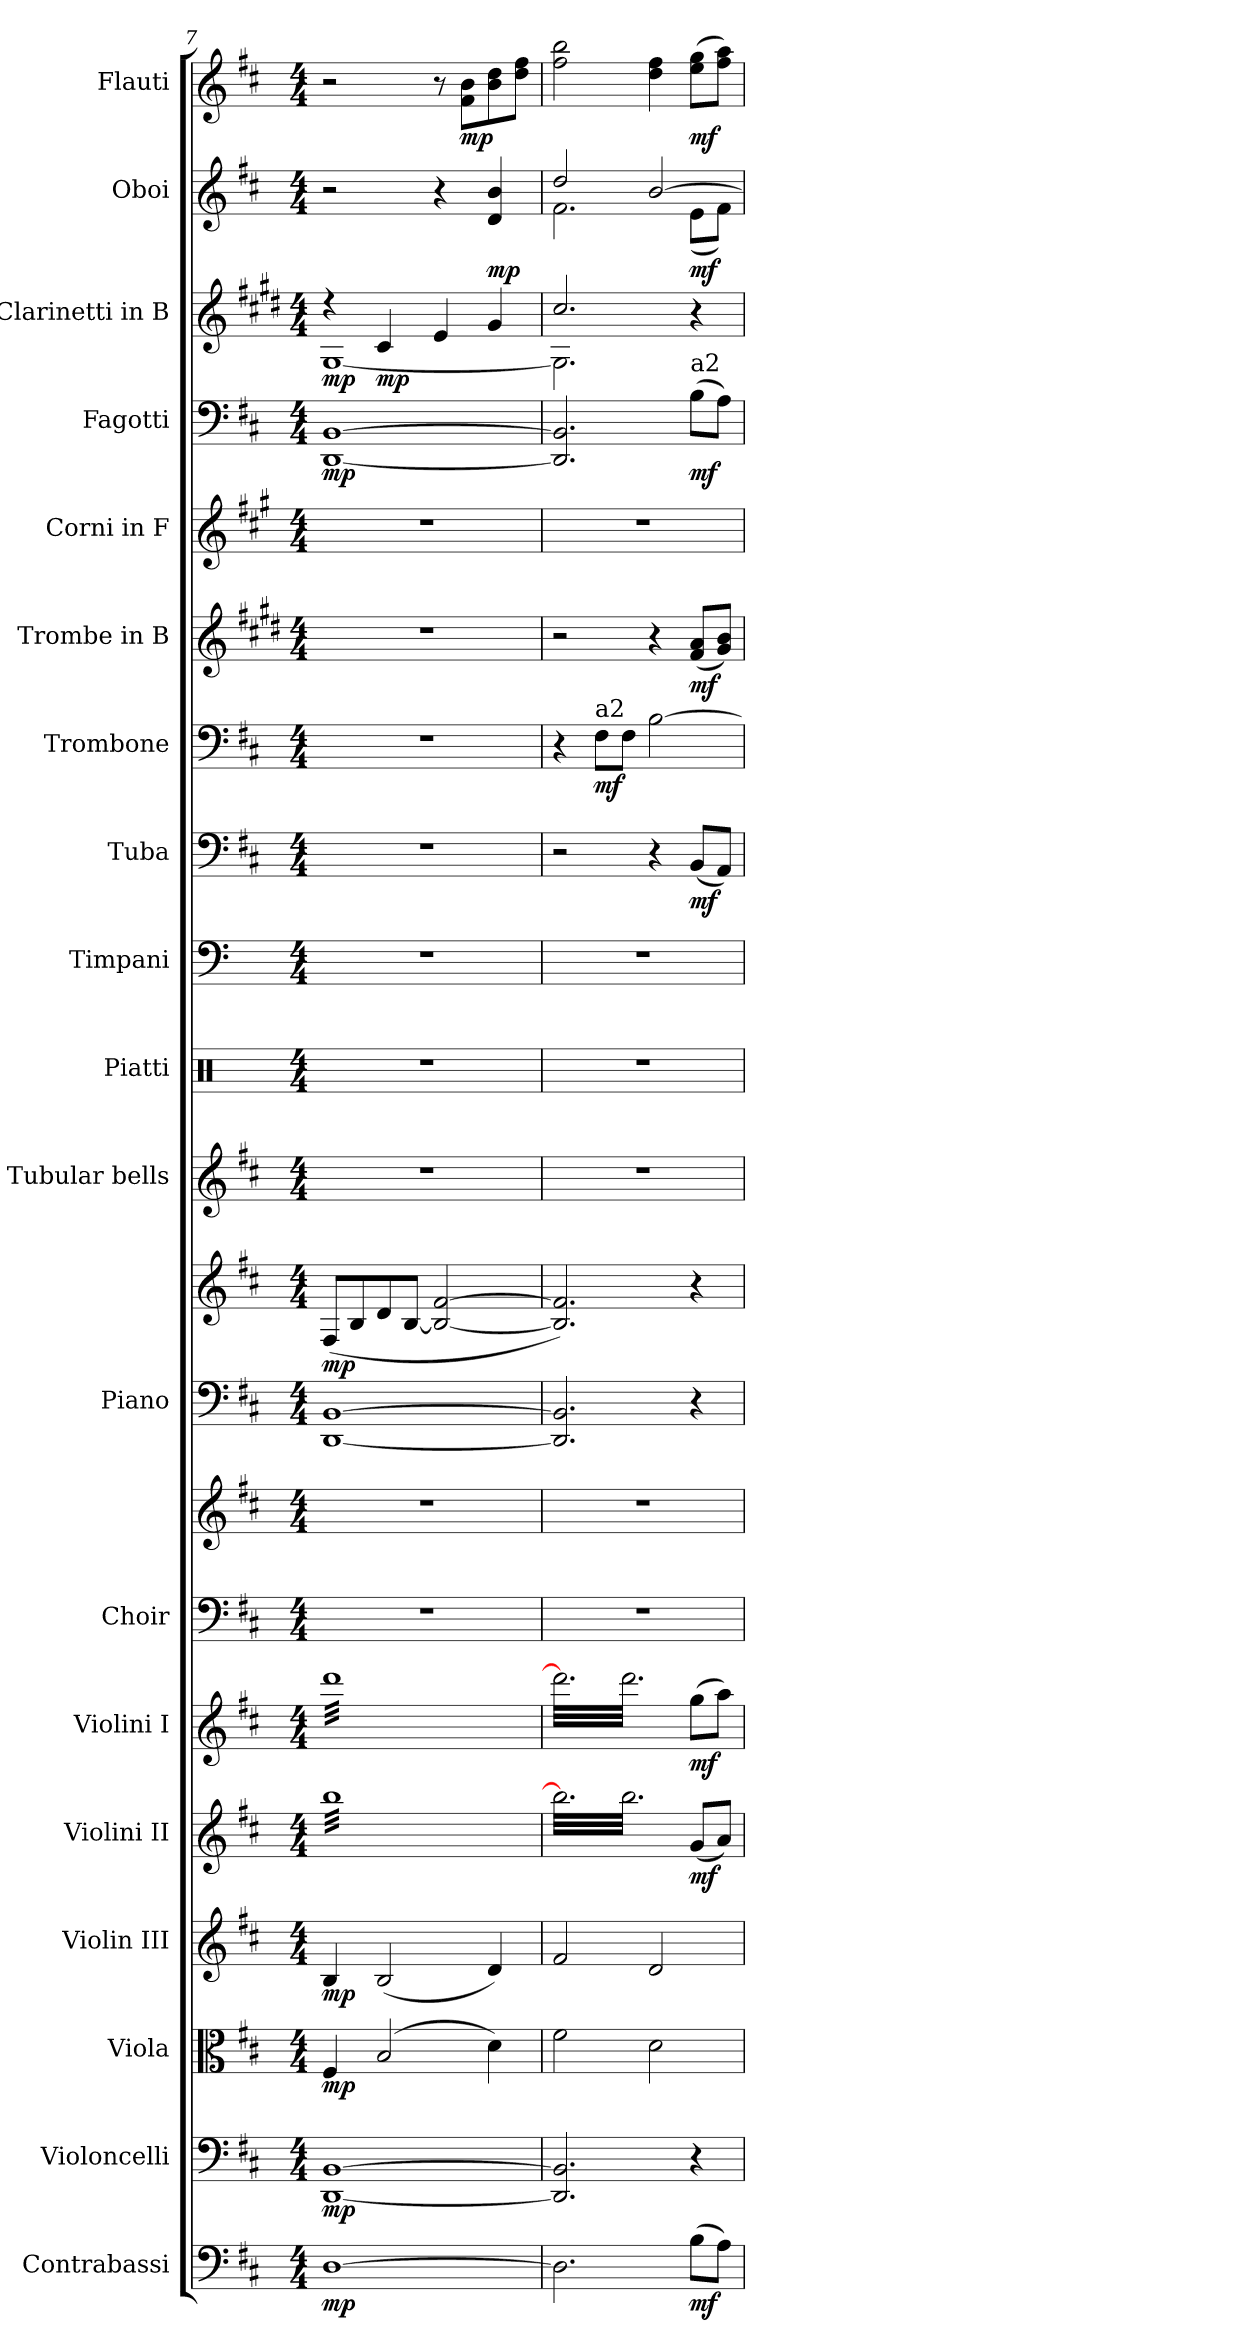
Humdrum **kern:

**kern	**dynam	**kern	**dynam	**kern	**dynam	**kern	**dynam	**kern	**dynam	**kern	**dynam	**kern	**kern	**kern	**kern	**dynam	**kern	**kern	**kern	**kern	**dynam	**kern	**dynam	**kern	**dynam	**kern	**kern	**dynam	**kern	**dynam	**kern	**dynam	**kern	**dynam
*part19	*part19	*part18	*part18	*part17	*part17	*part16	*part16	*part15	*part15	*part14	*part14	*part13	*part13	*part12	*part12	*part12	*part11	*part10	*part9	*part8	*part8	*part7	*part7	*part6	*part6	*part5	*part4	*part4	*part3	*part3	*part2	*part2	*part1	*part1
*staff21	*staff21	*staff20	*staff20	*staff19	*staff19	*staff18	*staff18	*staff17	*staff17	*staff16	*staff16	*staff15	*staff14	*staff13	*staff12	*staff12/13	*staff11	*staff10	*staff9	*staff8	*staff8	*staff7	*staff7	*staff6	*staff6	*staff5	*staff4	*staff4	*staff3	*staff3	*staff2	*staff2	*staff1	*staff1
*I"Contrabassi	*	*I"Violoncelli	*	*I"Viola	*	*I"Violin III	*	*I"Violini II	*	*I"Violini I	*	*I"Choir	*	*I"Piano	*	*	*I"Tubular bells	*I"Piatti	*I"Timpani	*I"Tuba	*	*I"Trombone	*	*I"Trombe in B	*	*I"Corni in F	*I"Fagotti	*	*I"Clarinetti in B	*	*I"Oboi	*	*I"Flauti	*
*	*	*	*	*	*	*I'Vln. II	*	*	*	*	*	*	*	*	*	*	*	*	*	*	*	*	*	*	*	*	*	*	*	*	*	*	*	*
*clefF4	*	*clefF4	*	*clefC3	*	*clefG2	*	*clefG2	*	*clefG2	*	*clefF4	*clefG2	*clefF4	*clefG2	*	*clefG2	*clefX	*clefF4	*clefF4	*	*clefF4	*	*clefG2	*	*clefG2	*clefF4	*	*clefG2	*	*clefG2	*	*clefG2	*
*ITrd7c12	*	*	*	*	*	*	*	*	*	*	*	*	*	*	*	*	*	*	*	*	*	*	*	*ITrd1c2	*	*ITrd4c7	*	*	*ITrd1c2	*	*	*	*	*
*k[f#c#]	*	*k[f#c#]	*	*k[f#c#]	*	*k[f#c#]	*	*k[f#c#]	*	*k[f#c#]	*	*k[f#c#]	*k[f#c#]	*k[f#c#]	*k[f#c#]	*	*k[f#c#]	*k[]	*k[]	*k[f#c#]	*	*k[f#c#]	*	*k[f#c#]	*	*k[f#c#]	*k[f#c#]	*	*k[f#c#]	*	*k[f#c#]	*	*k[f#c#]	*
*D:	*	*D:	*	*D:	*	*D:	*	*D:	*	*D:	*	*D:	*D:	*D:	*D:	*	*D:	*C:	*C:	*D:	*	*D:	*	*D:	*	*D:	*D:	*	*D:	*	*D:	*	*D:	*
*M4/4	*	*M4/4	*	*M4/4	*	*M4/4	*	*M4/4	*	*M4/4	*	*M4/4	*M4/4	*M4/4	*M4/4	*	*M4/4	*M4/4	*M4/4	*M4/4	*	*M4/4	*	*M4/4	*	*M4/4	*M4/4	*	*M4/4	*	*M4/4	*	*M4/4	*
=7	=7	=7	=7	=7	=7	=7	=7	=7	=7	=7	=7	=7	=7	=7	=7	=7	=7	=7	=7	=7	=7	=7	=7	=7	=7	=7	=7	=7	=7	=7	=7	=7	=7	=7
*	*	*	*	*	*	*	*	*	*	*	*	*	*	*	*	*	*	*	*	*	*	*	*	*	*	*	*	*	*^	*	*	*	*	*
*	*	*	*	*	*	*	*	*tremolo	*	*	*	*	*	*	*	*	*	*	*	*	*	*	*	*	*	*	*	*	*	*	*	*	*	*	*
*	*	*	*	*	*	*	*	*	*	*tremolo	*	*	*	*	*	*	*	*	*	*	*	*	*	*	*	*	*	*	*	*	*	*	*	*	*
[>1DDi	mp	[<1DDi [>1BBi	mp	4F#i/	mp	4Bi/	mp	32bbiLLL	.	32dddiLLL	.	1r	1r	[<1DDi [>1BBi	(8F#i/L	mp	1r	1r	1r	1r	.	1r	.	1r	.	1r	[<1DDi [>1BBi	mp	4r	[<1F#i	mp	2r	.	2r	.
.	.	.	.	.	.	.	.	32bbi	.	32dddi	.	.	.	.	.	.	.	.	.	.	.	.	.	.	.	.	.	.	.	.	.	.	.	.	.
.	.	.	.	.	.	.	.	32bbi	.	32dddi	.	.	.	.	.	.	.	.	.	.	.	.	.	.	.	.	.	.	.	.	.	.	.	.	.
.	.	.	.	.	.	.	.	32bbi	.	32dddi	.	.	.	.	.	.	.	.	.	.	.	.	.	.	.	.	.	.	.	.	.	.	.	.	.
.	.	.	.	.	.	.	.	32bbi	.	32dddi	.	.	.	.	8Bi/	.	.	.	.	.	.	.	.	.	.	.	.	.	.	.	.	.	.	.	.
.	.	.	.	.	.	.	.	32bbi	.	32dddi	.	.	.	.	.	.	.	.	.	.	.	.	.	.	.	.	.	.	.	.	.	.	.	.	.
.	.	.	.	.	.	.	.	32bbi	.	32dddi	.	.	.	.	.	.	.	.	.	.	.	.	.	.	.	.	.	.	.	.	.	.	.	.	.
.	.	.	.	.	.	.	.	32bbi	.	32dddi	.	.	.	.	.	.	.	.	.	.	.	.	.	.	.	.	.	.	.	.	.	.	.	.	.
.	.	.	.	(2Bi/	.	(2Bi/	.	32bbi	.	32dddi	.	.	.	.	8di/	.	.	.	.	.	.	.	.	.	.	.	.	.	4Bi/	.	mp	.	.	.	.
.	.	.	.	.	.	.	.	32bbi	.	32dddi	.	.	.	.	.	.	.	.	.	.	.	.	.	.	.	.	.	.	.	.	.	.	.	.	.
.	.	.	.	.	.	.	.	32bbi	.	32dddi	.	.	.	.	.	.	.	.	.	.	.	.	.	.	.	.	.	.	.	.	.	.	.	.	.
.	.	.	.	.	.	.	.	32bbi	.	32dddi	.	.	.	.	.	.	.	.	.	.	.	.	.	.	.	.	.	.	.	.	.	.	.	.	.
.	.	.	.	.	.	.	.	32bbi	.	32dddi	.	.	.	.	[<8Bi/J	.	.	.	.	.	.	.	.	.	.	.	.	.	.	.	.	.	.	.	.
.	.	.	.	.	.	.	.	32bbi	.	32dddi	.	.	.	.	.	.	.	.	.	.	.	.	.	.	.	.	.	.	.	.	.	.	.	.	.
.	.	.	.	.	.	.	.	32bbi	.	32dddi	.	.	.	.	.	.	.	.	.	.	.	.	.	.	.	.	.	.	.	.	.	.	.	.	.
.	.	.	.	.	.	.	.	32bbi	.	32dddi	.	.	.	.	.	.	.	.	.	.	.	.	.	.	.	.	.	.	.	.	.	.	.	.	.
.	.	.	.	.	.	.	.	32bbi	.	32dddi	.	.	.	.	2Bi/_< [>2f#i	.	.	.	.	.	.	.	.	.	.	.	.	.	4di/	.	.	4r	.	8r	.
.	.	.	.	.	.	.	.	32bbi	.	32dddi	.	.	.	.	.	.	.	.	.	.	.	.	.	.	.	.	.	.	.	.	.	.	.	.	.
.	.	.	.	.	.	.	.	32bbi	.	32dddi	.	.	.	.	.	.	.	.	.	.	.	.	.	.	.	.	.	.	.	.	.	.	.	.	.
.	.	.	.	.	.	.	.	32bbi	.	32dddi	.	.	.	.	.	.	.	.	.	.	.	.	.	.	.	.	.	.	.	.	.	.	.	.	.
.	.	.	.	.	.	.	.	32bbi	.	32dddi	.	.	.	.	.	.	.	.	.	.	.	.	.	.	.	.	.	.	.	.	.	.	.	8f#i\ 8biL	mp
.	.	.	.	.	.	.	.	32bbi	.	32dddi	.	.	.	.	.	.	.	.	.	.	.	.	.	.	.	.	.	.	.	.	.	.	.	.	.
.	.	.	.	.	.	.	.	32bbi	.	32dddi	.	.	.	.	.	.	.	.	.	.	.	.	.	.	.	.	.	.	.	.	.	.	.	.	.
.	.	.	.	.	.	.	.	32bbi	.	32dddi	.	.	.	.	.	.	.	.	.	.	.	.	.	.	.	.	.	.	.	.	.	.	.	.	.
.	.	.	.	4di\)	.	4di/)	.	32bbi	.	32dddi	.	.	.	.	.	.	.	.	.	.	.	.	.	.	.	.	.	.	4f#i/	.	.	4di/ 4bi	mp	8bi\ 8ddi	.
.	.	.	.	.	.	.	.	32bbi	.	32dddi	.	.	.	.	.	.	.	.	.	.	.	.	.	.	.	.	.	.	.	.	.	.	.	.	.
.	.	.	.	.	.	.	.	32bbi	.	32dddi	.	.	.	.	.	.	.	.	.	.	.	.	.	.	.	.	.	.	.	.	.	.	.	.	.
.	.	.	.	.	.	.	.	32bbi	.	32dddi	.	.	.	.	.	.	.	.	.	.	.	.	.	.	.	.	.	.	.	.	.	.	.	.	.
.	.	.	.	.	.	.	.	32bbi	.	32dddi	.	.	.	.	.	.	.	.	.	.	.	.	.	.	.	.	.	.	.	.	.	.	.	8ddi\ 8ff#iJ	.
.	.	.	.	.	.	.	.	32bbi	.	32dddi	.	.	.	.	.	.	.	.	.	.	.	.	.	.	.	.	.	.	.	.	.	.	.	.	.
.	.	.	.	.	.	.	.	32bbi	.	32dddi	.	.	.	.	.	.	.	.	.	.	.	.	.	.	.	.	.	.	.	.	.	.	.	.	.
.	.	.	.	.	.	.	.	32bbiJJJ	.	32dddiJJJ	.	.	.	.	.	.	.	.	.	.	.	.	.	.	.	.	.	.	.	.	.	.	.	.	.
=8	=8	=8	=8	=8	=8	=8	=8	=8	=8	=8	=8	=8	=8	=8	=8	=8	=8	=8	=8	=8	=8	=8	=8	=8	=8	=8	=8	=8	=8	=8	=8	=8	=8	=8	=8
*	*	*	*	*	*	*	*	*	*	*	*	*	*	*	*	*	*	*	*	*	*	*	*	*	*	*	*	*	*	*	*	*^	*	*	*
2.DDi\]	.	2.DDi/] 2.BBi]	.	2f#i\	.	2f#i/	.	32bbi\]LLL	.	32dddi\]LLL	.	1r	1r	2.DDi/] 2.BBi]	2.Bi/] 2.f#i])	.	1r	1r	1r	2r	.	4r	.	2r	.	1r	2.DDi/] 2.BBi]	.	2.bi/	2.F#i\]	.	2ddi/	2.f#i\	.	2ff#i\ 2bbi	.
.	.	.	.	.	.	.	.	32bbi\	.	32dddi\	.	.	.	.	.	.	.	.	.	.	.	.	.	.	.	.	.	.	.	.	.	.	.	.	.	.
.	.	.	.	.	.	.	.	32bbi\	.	32dddi\	.	.	.	.	.	.	.	.	.	.	.	.	.	.	.	.	.	.	.	.	.	.	.	.	.	.
.	.	.	.	.	.	.	.	32bbi\	.	32dddi\	.	.	.	.	.	.	.	.	.	.	.	.	.	.	.	.	.	.	.	.	.	.	.	.	.	.
.	.	.	.	.	.	.	.	32bbi\	.	32dddi\	.	.	.	.	.	.	.	.	.	.	.	.	.	.	.	.	.	.	.	.	.	.	.	.	.	.
.	.	.	.	.	.	.	.	32bbi\	.	32dddi\	.	.	.	.	.	.	.	.	.	.	.	.	.	.	.	.	.	.	.	.	.	.	.	.	.	.
.	.	.	.	.	.	.	.	32bbi\	.	32dddi\	.	.	.	.	.	.	.	.	.	.	.	.	.	.	.	.	.	.	.	.	.	.	.	.	.	.
.	.	.	.	.	.	.	.	32bbi\	.	32dddi\	.	.	.	.	.	.	.	.	.	.	.	.	.	.	.	.	.	.	.	.	.	.	.	.	.	.
!	!	!	!	!	!	!	!	!	!	!	!	!	!	!	!	!	!	!	!	!	!	!LO:TX:a:t=a2	!	!	!	!	!	!	!	!	!	!	!	!	!	!
.	.	.	.	.	.	.	.	32bbi\	.	32dddi\	.	.	.	.	.	.	.	.	.	.	.	8F#i\L	mf	.	.	.	.	.	.	.	.	.	.	.	.	.
.	.	.	.	.	.	.	.	32bbi\	.	32dddi\	.	.	.	.	.	.	.	.	.	.	.	.	.	.	.	.	.	.	.	.	.	.	.	.	.	.
.	.	.	.	.	.	.	.	32bbi\	.	32dddi\	.	.	.	.	.	.	.	.	.	.	.	.	.	.	.	.	.	.	.	.	.	.	.	.	.	.
.	.	.	.	.	.	.	.	32bbi\	.	32dddi\	.	.	.	.	.	.	.	.	.	.	.	.	.	.	.	.	.	.	.	.	.	.	.	.	.	.
.	.	.	.	.	.	.	.	32bbi\	.	32dddi\	.	.	.	.	.	.	.	.	.	.	.	8F#i\J	.	.	.	.	.	.	.	.	.	.	.	.	.	.
.	.	.	.	.	.	.	.	32bbi\	.	32dddi\	.	.	.	.	.	.	.	.	.	.	.	.	.	.	.	.	.	.	.	.	.	.	.	.	.	.
.	.	.	.	.	.	.	.	32bbi\	.	32dddi\	.	.	.	.	.	.	.	.	.	.	.	.	.	.	.	.	.	.	.	.	.	.	.	.	.	.
.	.	.	.	.	.	.	.	32bbi\	.	32dddi\	.	.	.	.	.	.	.	.	.	.	.	.	.	.	.	.	.	.	.	.	.	.	.	.	.	.
.	.	.	.	2di\	.	2di/	.	32bbi\	.	32dddi\	.	.	.	.	.	.	.	.	.	4r	.	[>2Bi\	.	4r	.	.	.	.	.	.	.	[>2bi/	.	.	4ddi\ 4ff#i	.
.	.	.	.	.	.	.	.	32bbi\	.	32dddi\	.	.	.	.	.	.	.	.	.	.	.	.	.	.	.	.	.	.	.	.	.	.	.	.	.	.
.	.	.	.	.	.	.	.	32bbi\	.	32dddi\	.	.	.	.	.	.	.	.	.	.	.	.	.	.	.	.	.	.	.	.	.	.	.	.	.	.
.	.	.	.	.	.	.	.	32bbi\	.	32dddi\	.	.	.	.	.	.	.	.	.	.	.	.	.	.	.	.	.	.	.	.	.	.	.	.	.	.
.	.	.	.	.	.	.	.	32bbi\	.	32dddi\	.	.	.	.	.	.	.	.	.	.	.	.	.	.	.	.	.	.	.	.	.	.	.	.	.	.
.	.	.	.	.	.	.	.	32bbi\	.	32dddi\	.	.	.	.	.	.	.	.	.	.	.	.	.	.	.	.	.	.	.	.	.	.	.	.	.	.
.	.	.	.	.	.	.	.	32bbi\	.	32dddi\	.	.	.	.	.	.	.	.	.	.	.	.	.	.	.	.	.	.	.	.	.	.	.	.	.	.
.	.	.	.	.	.	.	.	32bbi\JJJ	.	32dddi\JJJ	.	.	.	.	.	.	.	.	.	.	.	.	.	.	.	.	.	.	.	.	.	.	.	.	.	.
*	*	*	*	*	*	*	*	*	*	*Xtremolo	*	*	*	*	*	*	*	*	*	*	*	*	*	*	*	*	*	*	*	*	*	*	*	*	*	*
*	*	*	*	*	*	*	*	*Xtremolo	*	*	*	*	*	*	*	*	*	*	*	*	*	*	*	*	*	*	*	*	*	*	*	*	*	*	*	*
!	!	!	!	!	!	!	!	!	!	!	!	!	!	!	!	!	!	!	!	!	!	!	!	!	!	!	!LO:TX:a:t=a2	!	!	!	!	!	!	!	!	!
(8BBi\L	mf	4r	.	.	.	.	.	(8gi/L	mf	(8ggi\L	mf	.	.	4r	4r	.	.	.	.	(8BBi/L	mf	.	.	(8ei/ 8giL	mf	.	(8Bi\L	mf	4r	4ryy	.	.	(8ei\L	mf	(8eei\ 8ggiL	mf
8AAi\J)	.	.	.	.	.	.	.	8ai/J)	.	8aai\J)	.	.	.	.	.	.	.	.	.	8AAi/J)	.	.	.	8f#i/ 8aiJ)	.	.	8Ai\J)	.	.	.	.	.	8f#i\J)	.	8ff#i\ 8aaiJ)	.
*	*	*	*	*	*	*	*	*	*	*	*	*	*	*	*	*	*	*	*	*	*	*	*	*	*	*	*	*	*v	*v	*	*	*	*	*	*
*	*	*	*	*	*	*	*	*	*	*	*	*	*	*	*	*	*	*	*	*	*	*	*	*	*	*	*	*	*	*	*v	*v	*	*	*
=	=	=	=	=	=	=	=	=	=	=	=	=	=	=	=	=	=	=	=	=	=	=	=	=	=	=	=	=	=	=	=	=	=	=
*-	*-	*-	*-	*-	*-	*-	*-	*-	*-	*-	*-	*-	*-	*-	*-	*-	*-	*-	*-	*-	*-	*-	*-	*-	*-	*-	*-	*-	*-	*-	*-	*-	*-	*-
